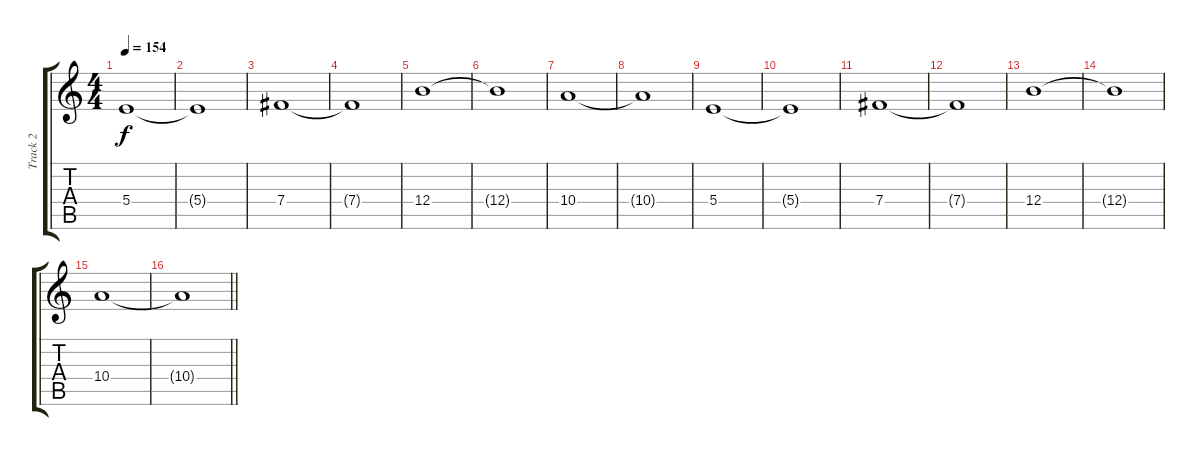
\track ("Track 2" "Track 2") {instrument distortionguitar}
\staff {score tabs}
\tuning (Db4 Ab3 E3 B2 Gb2 B1) {hide}
\ts (4 4)
\section ("" "")
\tempo 154
\clef g2
\ks c
5.4.1{dy f volume 11} |
5.4{t}.1 |
7.4.1 |
7.4{t}.1 |
12.4.1 |
12.4{t}.1 |
10.4.1 |
10.4{t}.1 |
5.4.1 |
5.4{t}.1 |
7.4.1 |
7.4{t}.1 |
12.4.1 |
12.4{t}.1 |
10.4.1 |
\barLineRight lightlight
10.4{t}.1
